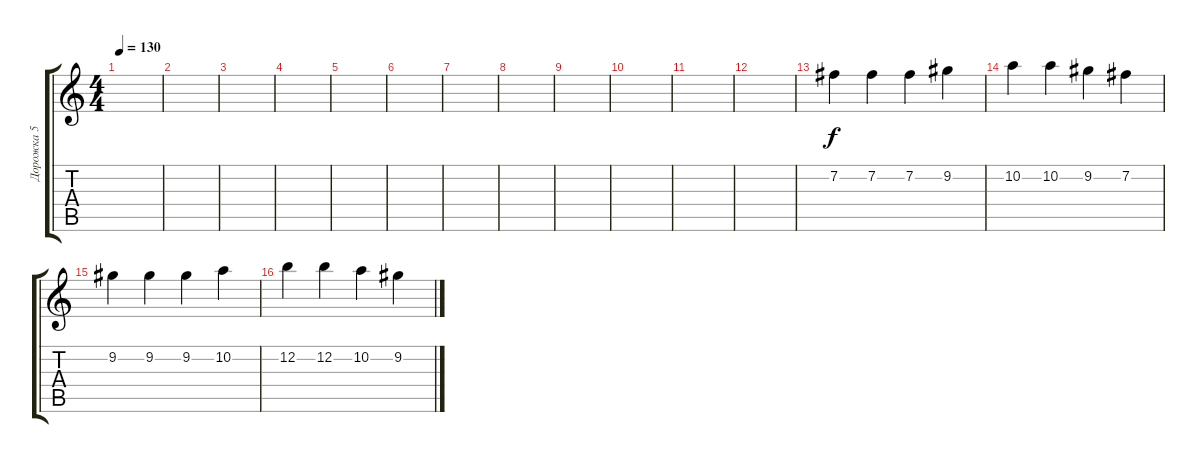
\track ("Дорожка 5" "Дорожка 5") {instrument electricguitarjazz}
\staff {score tabs}
\tuning (E4 B3 G3 D3 A2 D2) {hide}
\ts (4 4)
\tempo 130
\clef g2
\ks c
|
|
|
|
|
|
|
|
|
|
|
|
7.2.4 7.2.4 7.2.4 9.2.4 |
10.2.4 10.2.4 9.2.4 7.2.4 |
9.2.4 9.2.4 9.2.4 10.2.4 |
12.2.4 12.2.4 10.2.4 9.2.4
